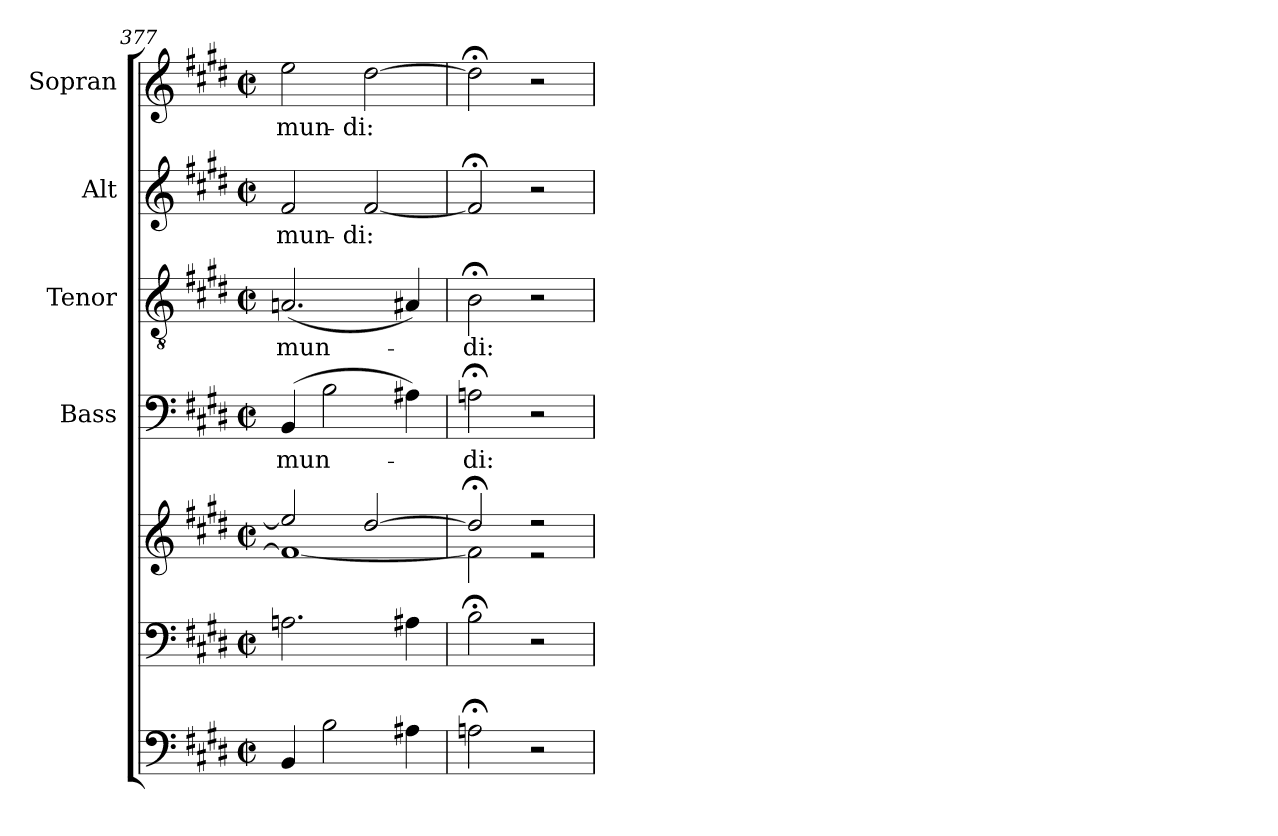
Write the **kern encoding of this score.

**kern	**kern	**kern	**kern	**text	**kern	**text	**kern	**text	**kern	**text
*part6	*part5	*part5	*part4	*part4	*part3	*part3	*part2	*part2	*part1	*part1
*staff7	*staff6	*staff5	*staff4	*staff4	*staff3	*staff3	*staff2	*staff2	*staff1	*staff1
*	*	*	*I"Bass	*	*I"Tenor	*	*I"Alt	*	*I"Sopran	*
*	*	*	*I'B.	*	*I'T.	*	*I'A.	*	*I'S.	*
*clefF4	*clefF4	*clefG2	*clefF4	*	*clefGv2	*	*clefG2	*	*clefG2	*
*ITrd7c12	*	*	*	*	*	*	*	*	*	*
*k[f#c#g#d#]	*k[f#c#g#d#]	*k[f#c#g#d#]	*k[f#c#g#d#]	*	*k[f#c#g#d#]	*	*k[f#c#g#d#]	*	*k[f#c#g#d#]	*
*E:	*E:	*E:	*E:	*	*E:	*	*E:	*	*E:	*
*M2/2	*M2/2	*M2/2	*M2/2	*	*M2/2	*	*M2/2	*	*M2/2	*
*met(c|)	*met(c|)	*met(c|)	*met(c|)	*	*met(c|)	*	*met(c|)	*	*met(c|)	*
=377	=377	=377	=377	=377	=377	=377	=377	=377	=377	=377
*	*	*^	*	*	*	*	*	*	*	*
!	!	!	!	!	!LO:LY:b	!	!LO:LY:b	!	!LO:LY:b	!	!LO:LY:b
4BBB/	2.An\	2ee/]	1f#_	(>4BB/	mun-	(<2.An/	mun-	2f#/	mun-	2ee\	mun-
2BB\	.	.	.	2B\	.	.	.	.	.	.	.
!	!	!	!	!	!	!	!	!	!LO:LY:b	!	!LO:LY:b
.	.	[>2dd#/	.	.	.	.	.	[2f#/	-di:	[2dd#\	-di:
4AA#X\	4A#X\	.	.	4A#X\)	.	4A#X/)	.	.	.	.	.
!!LO:PB:g=z
=378	=378	=378	=378	=378	=378	=378	=378	=378	=378	=378	=378
!	!	!	!	!	!LO:LY:b	!	!LO:LY:b	!	!	!	!
2AAn;<\	2B;<\	2dd#;</]	2f#\]	2An;<\	-di:	2B;<\	-di:	2f#;</]	.	2dd#;<\]	.
2r	2r	2r	2r	2r	.	2r	.	2r	.	2r	.
*	*	*v	*v	*	*	*	*	*	*	*	*
=	=	=	=	=	=	=	=	=	=	=
*-	*-	*-	*-	*-	*-	*-	*-	*-	*-	*-
